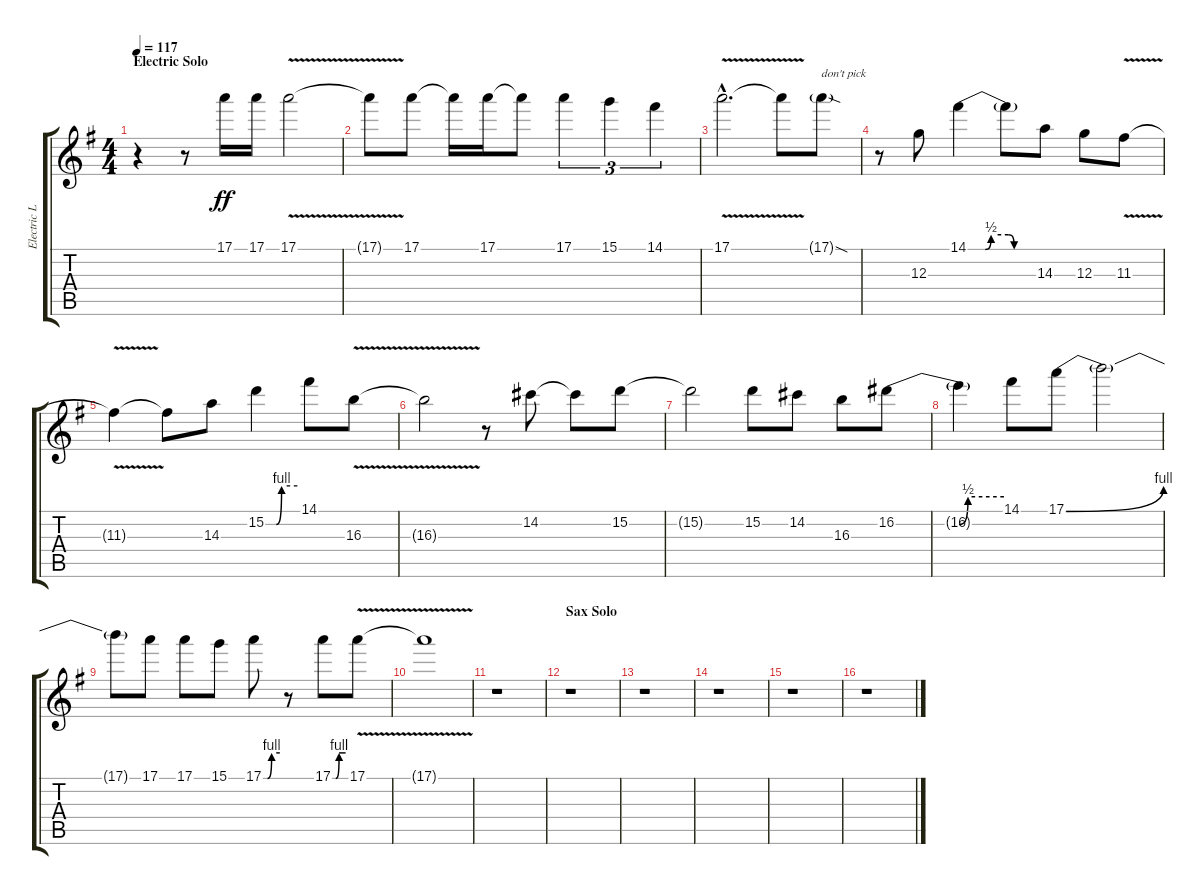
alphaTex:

\track ("Electric Lead G." "Electric L") {instrument overdrivenguitar}
\staff {score tabs}
\tuning (E4 B3 G3 D3 A2 E2) {hide}
\ts (4 4)
\section ("" "Electric Solo")
\tempo 117
\clef g2
\ks g
r.4{dy ff} r.8 17.1.16 17.1.16 17.1{v}.2 |
17.1{t}.8 17.1.8 17.1{t}.16 17.1.16 17.1{t}.8 17.1.4{tu (3 2)} 15.1.4{tu (3 2)} 14.1.4{tu (3 2)} |
17.1{v hac}.2{d} 17.1{t}.8 17.1{sod g}.8{txt "don't pick"} |
r.8 12.3.8 14.1{be (custom 0 0 15 0 20 2 35 2 40 0 60 0)}.4 14.1{t}.8 14.3.8 12.3.8 11.3{v}.8 |
11.3{t}.4 11.3{t}.8 14.3.8 15.2{be (custom 0 0 20 0 30 4 60 4)}.4 14.1.8 16.3{v}.8 |
16.3{t}.2 r.8 14.2.8 14.2{t}.8 15.2.8 |
15.2{t}.2 15.2.8 14.2.8 16.3.8 16.2{be (custom 0 0 35 0 40 2 60 2)}.8 |
16.2{t}.4 14.1.8 17.1{be (bend 0 0 60 4)}.8 17.1{t}.2 |
17.1{t}.8 17.1.8 17.1.8 15.1.8 17.1{be (custom 0 0 15 0 30 4 60 4)}.8 r.8 17.1{be (custom 0 0 15 0 30 4 60 4)}.8 17.1{v}.8 |
17.1{t}.1 |
r.1 |
\section ("" "Sax Solo")
r.1 |
r.1 |
r.1 |
r.1 |
r.1
